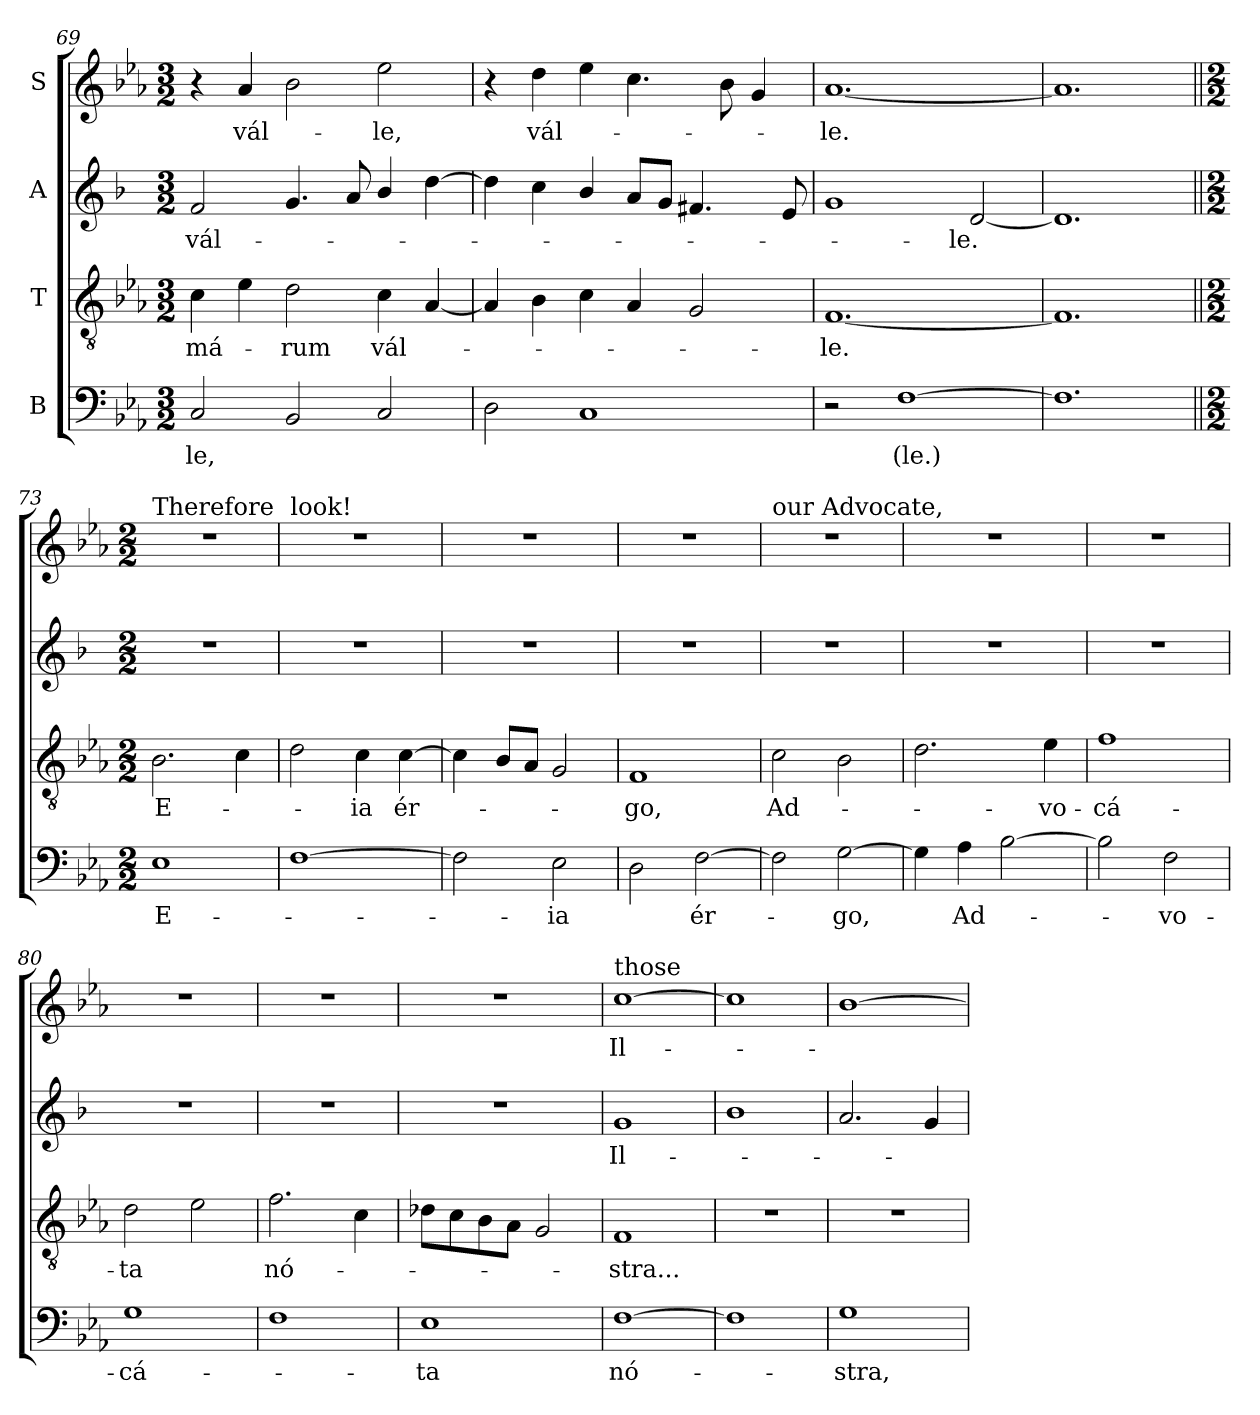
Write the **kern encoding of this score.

**kern	**text	**kern	**text	**kern	**text	**kern	**text
*part4	*part4	*part3	*part3	*part2	*part2	*part1	*part1
*staff4	*staff4	*staff3	*staff3	*staff2	*staff2	*staff1	*staff1
*I"B	*	*I"T	*	*I"A	*	*I"S	*
!!LO:LB:g=z
*clefF4	*	*clefGv2	*	*clefG2	*	*clefG2	*
*	*	*	*	*ITrd1c2	*	*	*
*k[b-e-a-]	*	*k[b-e-a-]	*	*k[b-e-a-]	*	*k[b-e-a-]	*
*E-:	*	*E-:	*	*E-:	*	*E-:	*
*M3/2	*	*M3/2	*	*M3/2	*	*M3/2	*
=69	=69	=69	=69	=69	=69	=69	=69
!	!LO:LY:b	!	!LO:LY:b	!	!LO:LY:b	!	!
2C/	-le,	4c\	-má-	2e-/	vál-	4r	.
!	!	!	!	!	!	!	!LO:LY:b
.	.	4e-\	.	.	.	4a-/	vál-
!	!	!	!LO:LY:b	!	!	!	!
2BB-/	.	2d\	-rum	4.f/	.	2b-\	.
.	.	.	.	8g/	.	.	.
!	!	!	!LO:LY:b	!	!	!	!LO:LY:b
2C/	.	4c\	vál-	4a-/	.	2ee-\	-le,
.	.	[4A-/	.	[4cc\	.	.	.
=70	=70	=70	=70	=70	=70	=70	=70
2D\	.	4A-/]	.	4cc\]	.	4r	.
!	!	!	!	!	!	!	!LO:LY:b
.	.	4B-\	.	4b-\	.	4dd\	vál-
1C	.	4c\	.	4a-/	.	4ee-\	.
.	.	4A-/	.	8g/L	.	4.cc\	.
.	.	.	.	8f/J	.	.	.
.	.	2G/	.	4.e/	.	.	.
.	.	.	.	.	.	8b-\	.
.	.	.	.	.	.	4g/	.
.	.	.	.	8d/	.	.	.
=71	=71	=71	=71	=71	=71	=71	=71
!	!	!	!LO:LY:b	!	!	!	!LO:LY:b
2r	.	[1.F	-le.	1f	.	[1.a-	-le.
!	!LO:LY:b	!	!	!	!	!	!
[1F	(le.)	.	.	.	.	.	.
!	!	!	!	!	!LO:LY:b	!	!
.	.	.	.	[2c/	-le.	.	.
=72	=72	=72	=72	=72	=72	=72	=72
1.F]	.	1.F]	.	1.c]	.	1.a-]	.
=73||	=73||	=73||	=73||	=73||	=73||	=73||	=73||
*M2/2	*	*M2/2	*	*M2/2	*	*M2/2	*
!	!	!	!	!	!	!LO:TX:a:t=Therefore	!
!	!LO:LY:b	!	!LO:LY:b	!	!	!	!
1E-	E-	2.B-\	E-	1r	.	1r	.
.	.	4c\	.	.	.	.	.
!!LO:PB:g=z
=74	=74	=74	=74	=74	=74	=74	=74
!	!	!	!	!	!	!LO:TX:a:t=look!	!
[1F	.	2d\	.	1r	.	1r	.
!	!	!	!LO:LY:b	!	!	!	!
.	.	4c\	-ia	.	.	.	.
!	!	!	!LO:LY:b	!	!	!	!
.	.	[4c\	ér-	.	.	.	.
=75	=75	=75	=75	=75	=75	=75	=75
2F\]	.	4c\]	.	1r	.	1r	.
.	.	8B-/L	.	.	.	.	.
.	.	8A-/J	.	.	.	.	.
!	!LO:LY:b	!	!	!	!	!	!
2E-\	-ia	2G/	.	.	.	.	.
=76	=76	=76	=76	=76	=76	=76	=76
!	!	!	!LO:LY:b	!	!	!	!
2D\	.	1F	-go,	1r	.	1r	.
!	!LO:LY:b	!	!	!	!	!	!
[2F\	ér-	.	.	.	.	.	.
=77	=77	=77	=77	=77	=77	=77	=77
!	!	!	!	!	!	!LO:TX:a:t=our Advocate,	!
!	!	!	!LO:LY:b	!	!	!	!
2F\]	.	2c\	Ad-	1r	.	1r	.
!	!LO:LY:b	!	!	!	!	!	!
[2G\	-go,	2B-\	.	.	.	.	.
=78	=78	=78	=78	=78	=78	=78	=78
4G\]	.	2.d\	.	1r	.	1r	.
!	!LO:LY:b	!	!	!	!	!	!
4A-\	Ad-	.	.	.	.	.	.
[2B-\	.	.	.	.	.	.	.
!	!	!	!LO:LY:b	!	!	!	!
.	.	4e-\	-vo-	.	.	.	.
=79	=79	=79	=79	=79	=79	=79	=79
!	!	!	!LO:LY:b	!	!	!	!
2B-\]	.	1f	-cá-	1r	.	1r	.
!	!LO:LY:b	!	!	!	!	!	!
2F\	-vo-	.	.	.	.	.	.
=80	=80	=80	=80	=80	=80	=80	=80
!	!LO:LY:b	!	!LO:LY:b	!	!	!	!
1G	-cá-	2d\	-ta	1r	.	1r	.
.	.	2e-\	.	.	.	.	.
!!LO:LB:g=z
=81	=81	=81	=81	=81	=81	=81	=81
!	!	!	!LO:LY:b	!	!	!	!
1F	.	2.f\	nó-	1r	.	1r	.
.	.	4c\	.	.	.	.	.
=82	=82	=82	=82	=82	=82	=82	=82
!	!LO:LY:b	!	!	!	!	!	!
1E-	-ta	8d-\L	.	1r	.	1r	.
.	.	8c\	.	.	.	.	.
.	.	8B-\	.	.	.	.	.
.	.	8A-\J	.	.	.	.	.
.	.	2G/	.	.	.	.	.
=83	=83	=83	=83	=83	=83	=83	=83
!	!	!	!	!	!	!LO:TX:a:t=those	!
!	!LO:LY:b	!	!LO:LY:b	!	!LO:LY:b	!	!LO:LY:b
[1F	nó-	1F	-stra...	1f	Il-	[1cc	Il-
=84	=84	=84	=84	=84	=84	=84	=84
1F]	.	1r	.	1a-	.	1cc]	.
=85	=85	=85	=85	=85	=85	=85	=85
!	!LO:LY:b	!	!	!	!	!	!
1G	-stra,	1r	.	2.g/	.	[1b-	.
.	.	.	.	4f/	.	.	.
=	=	=	=	=	=	=	=
*-	*-	*-	*-	*-	*-	*-	*-
